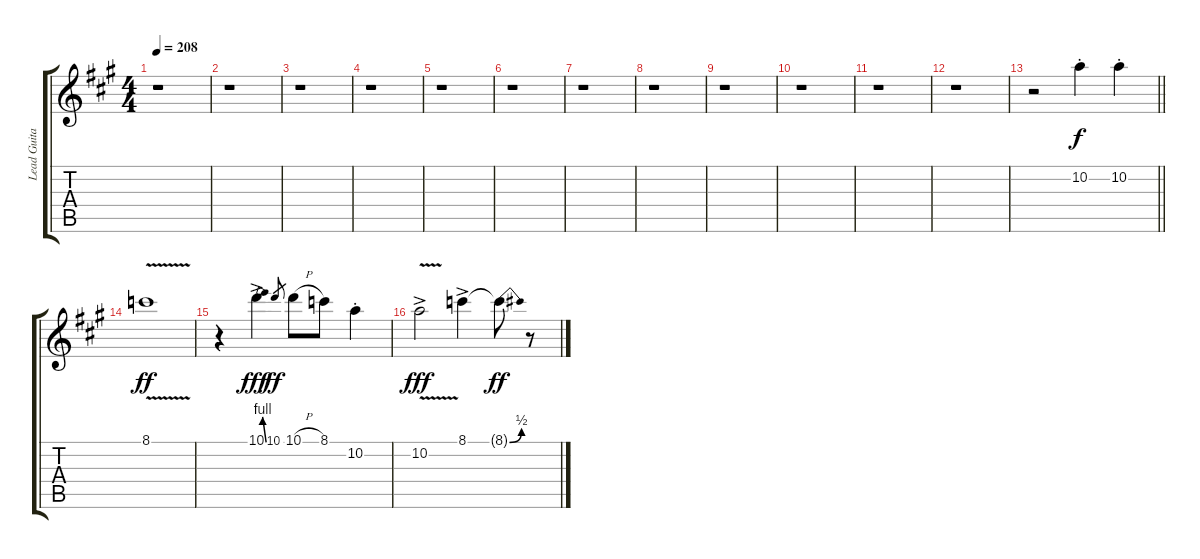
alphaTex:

\track ("Lead Guitar 2 (Dickey)" "Lead Guita") {instrument overdrivenguitar}
\staff {score tabs}
\tuning (E4 B3 G3 D3 A2 E2) {hide}
\ts (4 4)
\tempo 208
\clef g2
\ks a
r.1{dy f} |
r.1 |
r.1 |
r.1 |
r.1 |
r.1 |
r.1 |
r.1 |
r.1 |
r.1 |
r.1 |
r.1 |
\barLineRight lightlight
r.2 10.2{st}.4 10.2{st}.4 |
8.1{v}.1{dy ff} |
r.4 10.1{be (bend 0 0 60 4) ac}.4{dy fff} 10.1.8{gr dy ff} 10.1{h}.8 8.1.8 10.2{st}.4 |
10.2{v ac}.2{dy fff} 8.1{ac}.4 8.1{be (bend 0 0 60 2) t}.8{dy ff} r.8
